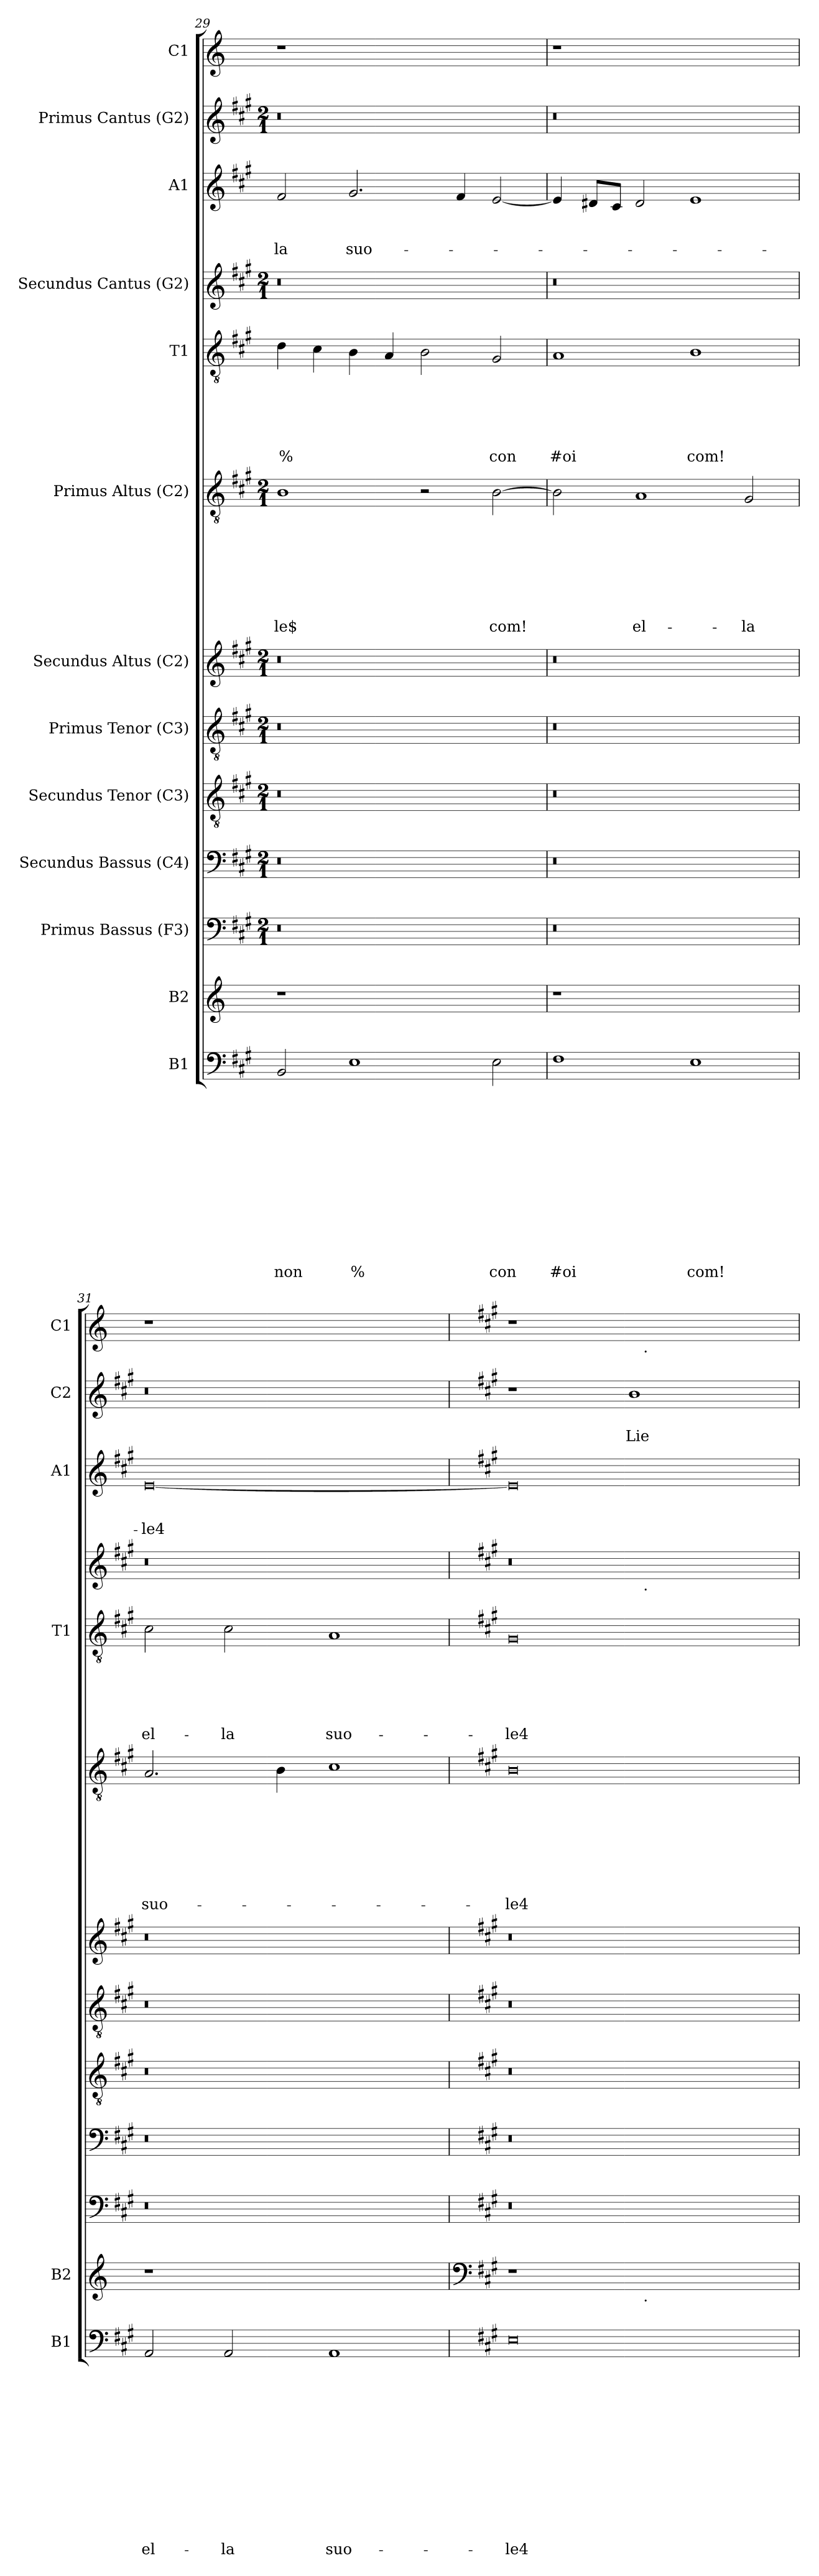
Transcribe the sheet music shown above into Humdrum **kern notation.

**kern	**text	**text	**text	**text	**text	**text	**text	**text	**text	**text	**text	**text	**text	**kern	**kern	**kern	**kern	**kern	**kern	**kern	**text	**text	**text	**text	**text	**text	**text	**text	**kern	**text	**text	**text	**text	**text	**text	**kern	**kern	**text	**text	**text	**kern	**text	**text	**kern
*part13	*part13	*part13	*part13	*part13	*part13	*part13	*part13	*part13	*part13	*part13	*part13	*part13	*part13	*part12	*part11	*part10	*part9	*part8	*part7	*part6	*part6	*part6	*part6	*part6	*part6	*part6	*part6	*part6	*part5	*part5	*part5	*part5	*part5	*part5	*part5	*part4	*part3	*part3	*part3	*part3	*part2	*part2	*part2	*part1
*staff13	*staff13	*staff13	*staff13	*staff13	*staff13	*staff13	*staff13	*staff13	*staff13	*staff13	*staff13	*staff13	*staff13	*staff12	*staff11	*staff10	*staff9	*staff8	*staff7	*staff6	*staff6	*staff6	*staff6	*staff6	*staff6	*staff6	*staff6	*staff6	*staff5	*staff5	*staff5	*staff5	*staff5	*staff5	*staff5	*staff4	*staff3	*staff3	*staff3	*staff3	*staff2	*staff2	*staff2	*staff1
*I"B1	*	*	*	*	*	*	*	*	*	*	*	*	*	*I"B2	*I"Primus Bassus (F3)	*I"Secundus Bassus (C4)	*I"Secundus Tenor (C3)	*I"Primus Tenor (C3)	*I"Secundus Altus (C2)	*I"Primus Altus (C2)	*	*	*	*	*	*	*	*	*I"T1	*	*	*	*	*	*	*I"Secundus Cantus (G2)	*I"A1	*	*	*	*I"Primus Cantus (G2)	*	*	*I"C1
*I'B1	*	*	*	*	*	*	*	*	*	*	*	*	*	*I'B2	*	*	*	*	*	*	*	*	*	*	*	*	*	*	*I'T1	*	*	*	*	*	*	*	*I'A1	*	*	*	*I'C2	*	*	*I'C1
*clefF4	*	*	*	*	*	*	*	*	*	*	*	*	*	*clefG2	*clefF4	*clefF4	*clefGv2	*clefGv2	*clefG2	*clefGv2	*	*	*	*	*	*	*	*	*clefGv2	*	*	*	*	*	*	*clefG2	*clefG2	*	*	*	*clefG2	*	*	*clefG2
*	*	*	*	*	*	*	*	*	*	*	*	*	*	*	*	*ITrd7c12	*	*	*	*	*	*	*	*	*	*	*	*	*	*	*	*	*	*	*	*	*	*	*	*	*	*	*	*
*k[f#c#g#]	*	*	*	*	*	*	*	*	*	*	*	*	*	*k[]	*k[f#c#g#]	*k[f#c#g#]	*k[f#c#g#]	*k[f#c#g#]	*k[f#c#g#]	*k[f#c#g#]	*	*	*	*	*	*	*	*	*k[f#c#g#]	*	*	*	*	*	*	*k[f#c#g#]	*k[f#c#g#]	*	*	*	*k[f#c#g#]	*	*	*k[]
*A:	*	*	*	*	*	*	*	*	*	*	*	*	*	*C:	*A:	*A:	*A:	*A:	*A:	*A:	*	*	*	*	*	*	*	*	*A:	*	*	*	*	*	*	*A:	*A:	*	*	*	*A:	*	*	*C:
*	*	*	*	*	*	*	*	*	*	*	*	*	*	*	*M2/1	*M2/1	*M2/1	*M2/1	*M2/1	*M2/1	*	*	*	*	*	*	*	*	*	*	*	*	*	*	*	*M2/1	*	*	*	*	*M2/1	*	*	*
=29	=29	=29	=29	=29	=29	=29	=29	=29	=29	=29	=29	=29	=29	=29	=29	=29	=29	=29	=29	=29	=29	=29	=29	=29	=29	=29	=29	=29	=29	=29	=29	=29	=29	=29	=29	=29	=29	=29	=29	=29	=29	=29	=29	=29
!	!	!	!	!	!	!	!	!	!	!	!	!	!LO:LY:b	!	!	!	!	!	!	!	!	!	!	!	!	!	!	!LO:LY:b	!	!	!	!	!	!	!LO:LY:b	!	!	!	!	!LO:LY:b	!	!	!	!
2BB/	.	.	.	.	.	.	.	.	.	.	.	.	non	1r	0r	0r	0r	0r	0r	1B	.	.	.	.	.	.	.	-le$	4d\	.	.	.	.	.	%	0r	2f#/	.	.	-la	0r	.	.	1r
.	.	.	.	.	.	.	.	.	.	.	.	.	.	.	.	.	.	.	.	.	.	.	.	.	.	.	.	.	4c#\	.	.	.	.	.	.	.	.	.	.	.	.	.	.	.
!	!	!	!	!	!	!	!	!	!	!	!	!	!LO:LY:b:rj	!	!	!	!	!	!	!	!	!	!	!	!	!	!	!	!	!	!	!	!	!	!	!	!	!	!	!LO:LY:b	!	!	!	!
1E	.	.	.	.	.	.	.	.	.	.	.	.	%	.	.	.	.	.	.	.	.	.	.	.	.	.	.	.	4B\	.	.	.	.	.	.	.	2.g#/	.	.	suo-	.	.	.	.
.	.	.	.	.	.	.	.	.	.	.	.	.	.	.	.	.	.	.	.	.	.	.	.	.	.	.	.	.	4A/	.	.	.	.	.	.	.	.	.	.	.	.	.	.	.
.	.	.	.	.	.	.	.	.	.	.	.	.	.	1ryy	.	.	.	.	.	2r	.	.	.	.	.	.	.	.	2B\	.	.	.	.	.	.	.	.	.	.	.	.	.	.	1ryy
.	.	.	.	.	.	.	.	.	.	.	.	.	.	.	.	.	.	.	.	.	.	.	.	.	.	.	.	.	.	.	.	.	.	.	.	.	4f#/	.	.	.	.	.	.	.
!	!	!	!	!	!	!	!	!	!	!	!	!	!LO:LY:b	!	!	!	!	!	!	!	!	!	!	!	!	!	!	!LO:LY:b	!	!	!	!	!	!	!LO:LY:b	!	!	!	!	!	!	!	!	!
2E\	.	.	.	.	.	.	.	.	.	.	.	.	con	.	.	.	.	.	.	[>2B\	.	.	.	.	.	.	.	com!	2G#/	.	.	.	.	.	con	.	[<2e/	.	.	.	.	.	.	.
=30	=30	=30	=30	=30	=30	=30	=30	=30	=30	=30	=30	=30	=30	=30	=30	=30	=30	=30	=30	=30	=30	=30	=30	=30	=30	=30	=30	=30	=30	=30	=30	=30	=30	=30	=30	=30	=30	=30	=30	=30	=30	=30	=30	=30
!	!	!	!	!	!	!	!	!	!	!	!	!	!LO:LY:b	!	!	!	!	!	!	!	!	!	!	!	!	!	!	!	!	!	!	!	!	!	!LO:LY:b	!	!	!	!	!	!	!	!	!
1F#	.	.	.	.	.	.	.	.	.	.	.	.	#oi	1r	0r	0r	0r	0r	0r	2B\]	.	.	.	.	.	.	.	.	1A	.	.	.	.	.	#oi	0r	4e/]	.	.	.	0r	.	.	1r
.	.	.	.	.	.	.	.	.	.	.	.	.	.	.	.	.	.	.	.	.	.	.	.	.	.	.	.	.	.	.	.	.	.	.	.	.	8d#/L	.	.	.	.	.	.	.
.	.	.	.	.	.	.	.	.	.	.	.	.	.	.	.	.	.	.	.	.	.	.	.	.	.	.	.	.	.	.	.	.	.	.	.	.	8c#/J	.	.	.	.	.	.	.
!	!	!	!	!	!	!	!	!	!	!	!	!	!	!	!	!	!	!	!	!	!	!	!	!	!	!	!	!LO:LY:b	!	!	!	!	!	!	!	!	!	!	!	!	!	!	!	!
.	.	.	.	.	.	.	.	.	.	.	.	.	.	.	.	.	.	.	.	1A	.	.	.	.	.	.	.	el-	.	.	.	.	.	.	.	.	2d#/	.	.	.	.	.	.	.
!	!	!	!	!	!	!	!	!	!	!	!	!	!LO:LY:b	!	!	!	!	!	!	!	!	!	!	!	!	!	!	!	!	!	!	!	!	!	!LO:LY:b	!	!	!	!	!	!	!	!	!
1E	.	.	.	.	.	.	.	.	.	.	.	.	com!	1ryy	.	.	.	.	.	.	.	.	.	.	.	.	.	.	1B	.	.	.	.	.	com!	.	1e	.	.	.	.	.	.	1ryy
!	!	!	!	!	!	!	!	!	!	!	!	!	!	!	!	!	!	!	!	!	!	!	!	!	!	!	!	!LO:LY:b	!	!	!	!	!	!	!	!	!	!	!	!	!	!	!	!
.	.	.	.	.	.	.	.	.	.	.	.	.	.	.	.	.	.	.	.	2G#/	.	.	.	.	.	.	.	-la	.	.	.	.	.	.	.	.	.	.	.	.	.	.	.	.
=31	=31	=31	=31	=31	=31	=31	=31	=31	=31	=31	=31	=31	=31	=31	=31	=31	=31	=31	=31	=31	=31	=31	=31	=31	=31	=31	=31	=31	=31	=31	=31	=31	=31	=31	=31	=31	=31	=31	=31	=31	=31	=31	=31	=31
!	!	!	!	!	!	!	!	!	!	!	!	!	!LO:LY:b	!	!	!	!	!	!	!	!	!	!	!	!	!	!	!LO:LY:b	!	!	!	!	!	!	!LO:LY:b	!	!	!	!	!LO:LY:b	!	!	!	!
2AA/	.	.	.	.	.	.	.	.	.	.	.	.	el-	1r	0r	0r	0r	0r	0r	2.A/	.	.	.	.	.	.	.	suo-	2c#\	.	.	.	.	.	el-	0r	[>0e	.	.	-le4	0r	.	.	1r
!	!	!	!	!	!	!	!	!	!	!	!	!	!LO:LY:b	!	!	!	!	!	!	!	!	!	!	!	!	!	!	!	!	!	!	!	!	!	!LO:LY:b	!	!	!	!	!	!	!	!	!
2AA/	.	.	.	.	.	.	.	.	.	.	.	.	-la	.	.	.	.	.	.	.	.	.	.	.	.	.	.	.	2c#\	.	.	.	.	.	-la	.	.	.	.	.	.	.	.	.
.	.	.	.	.	.	.	.	.	.	.	.	.	.	.	.	.	.	.	.	4B\	.	.	.	.	.	.	.	.	.	.	.	.	.	.	.	.	.	.	.	.	.	.	.	.
!	!	!	!	!	!	!	!	!	!	!	!	!	!LO:LY:b	!	!	!	!	!	!	!	!	!	!	!	!	!	!	!	!	!	!	!	!	!	!LO:LY:b	!	!	!	!	!	!	!	!	!
1AA	.	.	.	.	.	.	.	.	.	.	.	.	suo-	1ryy	.	.	.	.	.	1c#	.	.	.	.	.	.	.	.	1A	.	.	.	.	.	suo-	.	.	.	.	.	.	.	.	1ryy
!!LO:PB:g=z
=32	=32	=32	=32	=32	=32	=32	=32	=32	=32	=32	=32	=32	=32	=32	=32	=32	=32	=32	=32	=32	=32	=32	=32	=32	=32	=32	=32	=32	=32	=32	=32	=32	=32	=32	=32	=32	=32	=32	=32	=32	=32	=32	=32	=32
*	*	*	*	*	*	*	*	*	*	*	*	*	*	*clefF4	*	*	*	*	*	*	*	*	*	*	*	*	*	*	*	*	*	*	*	*	*	*	*	*	*	*	*	*	*	*
*	*	*	*	*	*	*	*	*	*	*	*	*	*	*k[f#c#g#]	*	*	*	*	*	*	*	*	*	*	*	*	*	*	*	*	*	*	*	*	*	*	*	*	*	*	*	*	*	*k[f#c#g#]
*	*	*	*	*	*	*	*	*	*	*	*	*	*	*A:	*	*	*	*	*	*	*	*	*	*	*	*	*	*	*	*	*	*	*	*	*	*	*	*	*	*	*	*	*	*A:
!	!	!	!	!	!	!	!	!	!	!	!	!	!LO:LY:b	!	!	!	!	!	!	!	!	!	!	!	!	!	!	!LO:LY:b	!	!	!	!	!	!	!LO:LY:b	!	!	!	!	!	!	!	!	!
*	*	*	*	*	*	*	*	*	*	*	*	*	*	*	*	*	*	*	*	*	*	*	*	*	*	*	*	*	*	*	*	*	*	*	*	*^	*	*	*	*	*	*	*	*
0E	.	.	.	.	.	.	.	.	.	.	.	.	-le4	1r	0r	0r	0r	0r	0r	0B	.	.	.	.	.	.	.	-le4	0G#	.	.	.	.	.	-le4	0r	1ryy	0e]	.	.	.	1r	.	.	1r
!	!	!	!	!	!	!	!	!	!	!	!	!	!	!	!	!	!	!	!	!	!	!	!	!	!	!	!	!	!	!	!	!	!	!	!	!	!	!	!	!	!	!	!	!LO:LY:b	!
.	.	.	.	.	.	.	.	.	.	.	.	.	.	32ryy	.	.	.	.	.	.	.	.	.	.	.	.	.	.	.	.	.	.	.	.	.	.	32ryy	.	.	.	.	[>1b	.	Lie-	32ryy
!	!	!	!	!	!	!	!	!	!	!	!	!	!	!	!	!	!	!	!	!	!	!	!	!	!	!	!	!	!	!	!	!	!	!	!	!	!	!	!	!	!	!	!	!	!LO:TX:b:t=.
!	!	!	!	!	!	!	!	!	!	!	!	!	!	!	!	!	!	!	!	!	!	!	!	!	!	!	!	!	!	!	!	!	!	!	!	!	!LO:TX:b:t=.	!	!	!	!	!	!	!	!
!	!	!	!	!	!	!	!	!	!	!	!	!	!	!LO:TX:b:t=.	!	!	!	!	!	!	!	!	!	!	!	!	!	!	!	!	!	!	!	!	!	!	!	!	!	!	!	!	!	!	!
.	.	.	.	.	.	.	.	.	.	.	.	.	.	32%31ryy	.	.	.	.	.	.	.	.	.	.	.	.	.	.	.	.	.	.	.	.	.	.	2ryy	.	.	.	.	.	.	.	32%31ryy
.	.	.	.	.	.	.	.	.	.	.	.	.	.	.	.	.	.	.	.	.	.	.	.	.	.	.	.	.	.	.	.	.	.	.	.	.	4...ryy	.	.	.	.	.	.	.	.
*	*	*	*	*	*	*	*	*	*	*	*	*	*	*	*	*	*	*	*	*	*	*	*	*	*	*	*	*	*	*	*	*	*	*	*	*v	*v	*	*	*	*	*	*	*	*
=	=	=	=	=	=	=	=	=	=	=	=	=	=	=	=	=	=	=	=	=	=	=	=	=	=	=	=	=	=	=	=	=	=	=	=	=	=	=	=	=	=	=	=	=
*-	*-	*-	*-	*-	*-	*-	*-	*-	*-	*-	*-	*-	*-	*-	*-	*-	*-	*-	*-	*-	*-	*-	*-	*-	*-	*-	*-	*-	*-	*-	*-	*-	*-	*-	*-	*-	*-	*-	*-	*-	*-	*-	*-	*-
